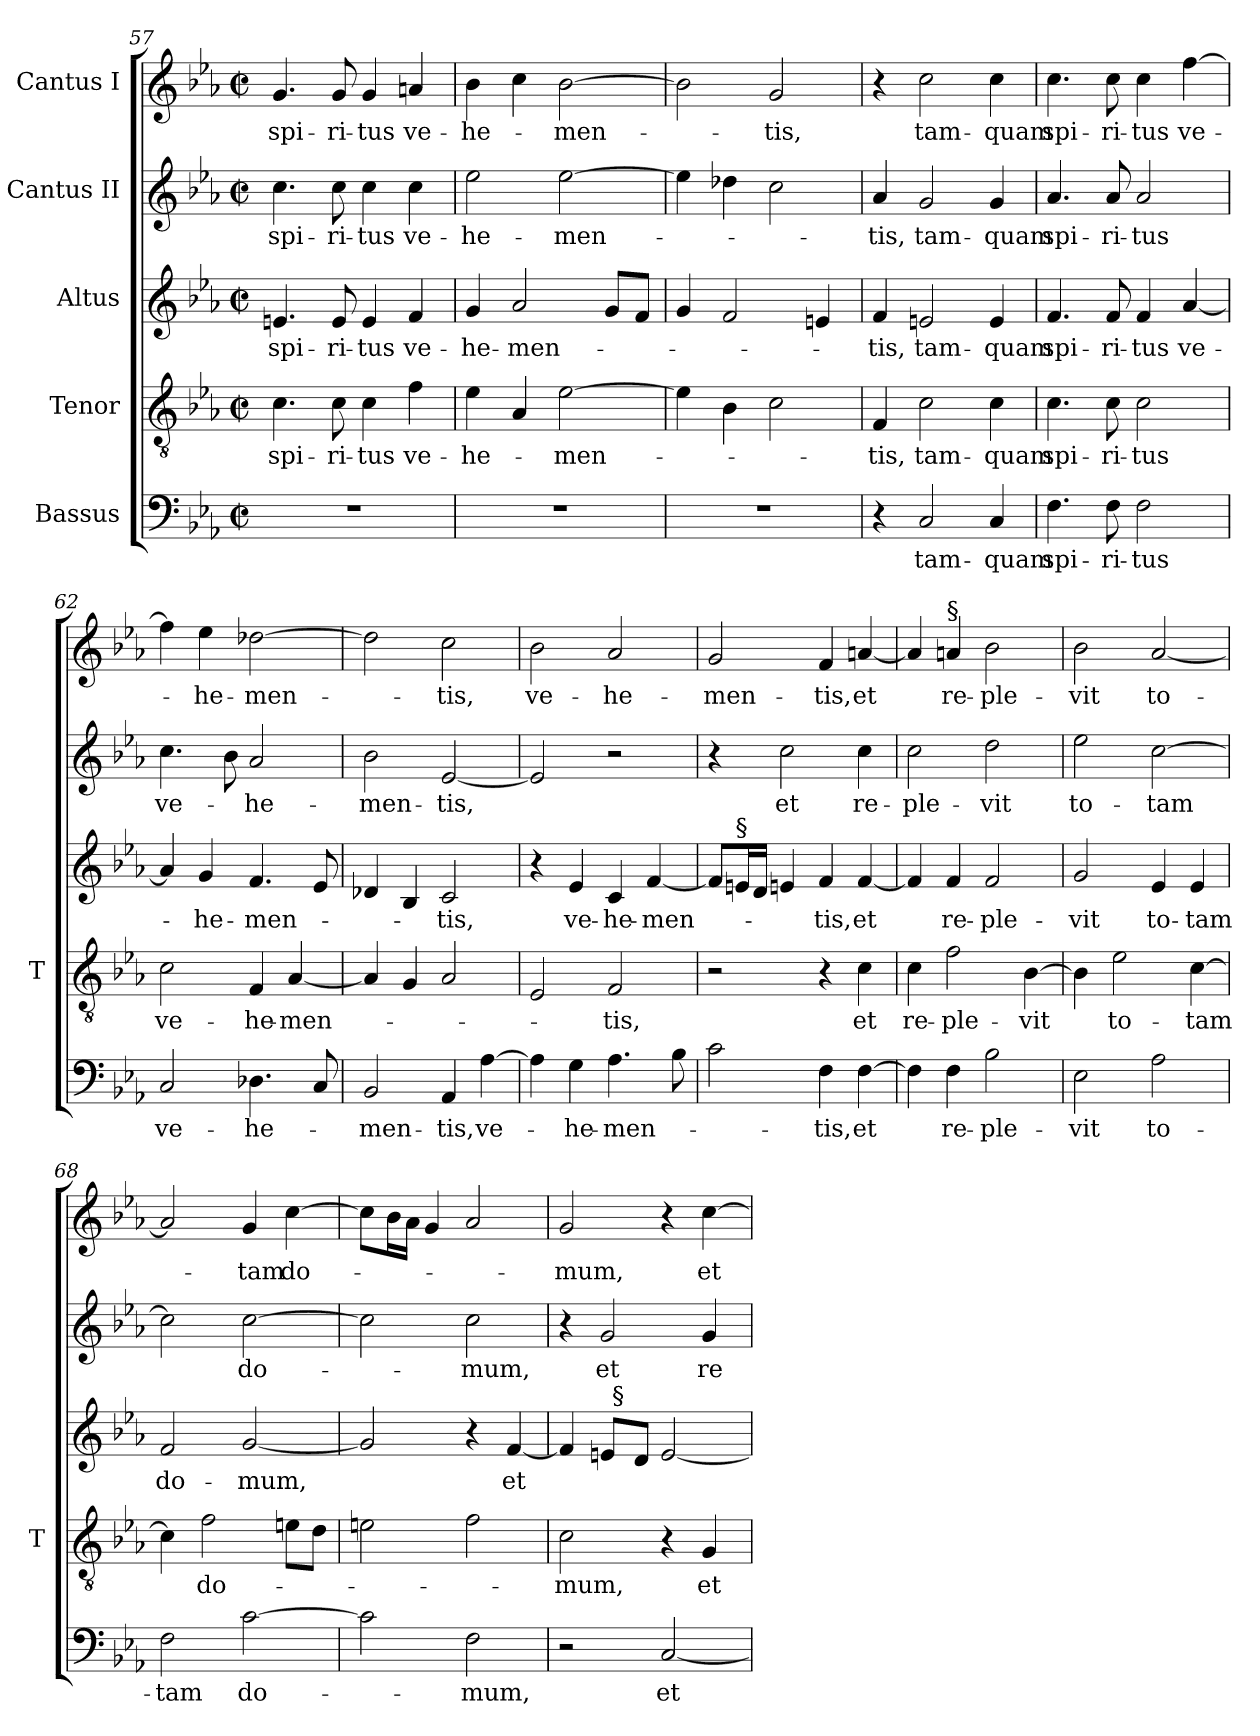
**kern	**text	**kern	**text	**kern	**text	**kern	**text	**kern	**text
*part5	*part5	*part4	*part4	*part3	*part3	*part2	*part2	*part1	*part1
*staff5	*staff5	*staff4	*staff4	*staff3	*staff3	*staff2	*staff2	*staff1	*staff1
*I"Bassus	*	*I"Tenor	*	*I"Altus	*	*I"Cantus II	*	*I"Cantus I	*
*	*	*I'T	*	*	*	*	*	*	*
*clefF4	*	*clefGv2	*	*clefG2	*	*clefG2	*	*clefG2	*
*	*	*ITrd7c12	*	*	*	*	*	*	*
*k[b-e-a-]	*	*k[b-e-a-]	*	*k[b-e-a-]	*	*k[b-e-a-]	*	*k[b-e-a-]	*
*E-:	*	*E-:	*	*E-:	*	*E-:	*	*E-:	*
*M2/2	*	*M2/2	*	*M2/2	*	*M2/2	*	*M2/2	*
*met(c|)	*	*met(c|)	*	*met(c|)	*	*met(c|)	*	*met(c|)	*
=57	=57	=57	=57	=57	=57	=57	=57	=57	=57
!	!	!	!LO:LY:b	!	!LO:LY:b	!	!LO:LY:b	!	!LO:LY:b
1r	.	4.C\	spi-	4.en/	spi-	4.cc\	spi-	4.g/	spi-
!	!	!	!LO:LY:b	!	!LO:LY:b	!	!LO:LY:b	!	!LO:LY:b
.	.	8C\	-ri-	8e/	-ri-	8cc\	-ri-	8g/	-ri-
!	!	!	!LO:LY:b	!	!LO:LY:b	!	!LO:LY:b	!	!LO:LY:b
.	.	4C\	-tus	4e/	-tus	4cc\	-tus	4g/	-tus
!	!	!	!LO:LY:b	!	!LO:LY:b	!	!LO:LY:b	!	!LO:LY:b
.	.	4F\	ve-	4f/	ve-	4cc\	ve-	4an/	ve-
=58	=58	=58	=58	=58	=58	=58	=58	=58	=58
!	!	!	!LO:LY:b	!	!LO:LY:b	!	!LO:LY:b	!	!LO:LY:b
1r	.	4E-\	-he-	4g/	-he-	2ee-\	-he-	4b-\	-he-
!	!	!	!	!	!LO:LY:b	!	!	!	!
.	.	4AA-/	.	2a-/	-men-	.	.	4cc\	.
!	!	!	!LO:LY:b	!	!	!	!LO:LY:b	!	!LO:LY:b
.	.	[>2E-\	-men-	.	.	[>2ee-\	-men-	[>2b-\	-men-
.	.	.	.	8g/L	.	.	.	.	.
.	.	.	.	8f/J	.	.	.	.	.
=59	=59	=59	=59	=59	=59	=59	=59	=59	=59
1r	.	4E-\]	.	4g/	.	4ee-\]	.	2b-\]	.
.	.	4BB-\	.	2f/	.	4dd-X\	.	.	.
!	!	!	!	!	!	!	!	!	!LO:LY:b
.	.	2C\	.	.	.	2cc\	.	2g/	-tis,
.	.	.	.	4en/	.	.	.	.	.
!!LO:LB:g=z
=60	=60	=60	=60	=60	=60	=60	=60	=60	=60
!	!	!	!LO:LY:b	!	!LO:LY:b	!	!LO:LY:b	!	!
4r	.	4FF/	-tis,	4f/	-tis,	4a-/	-tis,	4r	.
!	!LO:LY:b	!	!LO:LY:b	!	!LO:LY:b	!	!LO:LY:b	!	!LO:LY:b
2C/	tam-	2C\	tam-	2en/	tam-	2g/	tam-	2cc\	tam-
!	!LO:LY:b	!	!LO:LY:b	!	!LO:LY:b	!	!LO:LY:b	!	!LO:LY:b
4C/	-quam	4C\	-quam	4e/	-quam	4g/	-quam	4cc\	-quam
=61	=61	=61	=61	=61	=61	=61	=61	=61	=61
!	!LO:LY:b	!	!LO:LY:b	!	!LO:LY:b	!	!LO:LY:b	!	!LO:LY:b
4.F\	spi-	4.C\	spi-	4.f/	spi-	4.a-/	spi-	4.cc\	spi-
!	!LO:LY:b	!	!LO:LY:b	!	!LO:LY:b	!	!LO:LY:b	!	!LO:LY:b
8F\	-ri-	8C\	-ri-	8f/	-ri-	8a-/	-ri-	8cc\	-ri-
!	!LO:LY:b	!	!LO:LY:b	!	!LO:LY:b	!	!LO:LY:b	!	!LO:LY:b
2F\	-tus	2C\	-tus	4f/	-tus	2a-/	-tus	4cc\	-tus
!	!	!	!	!	!LO:LY:b	!	!	!	!LO:LY:b
.	.	.	.	[<4a-/	ve-	.	.	[>4ff\	ve-
=62	=62	=62	=62	=62	=62	=62	=62	=62	=62
!	!LO:LY:b	!	!LO:LY:b	!	!	!	!LO:LY:b	!	!
2C/	ve-	2C\	ve-	4a-/]	.	4.cc\	ve-	4ff\]	.
!	!	!	!	!	!LO:LY:b	!	!	!	!LO:LY:b
.	.	.	.	4g/	-he-	.	.	4ee-\	-he-
.	.	.	.	.	.	8b-\	.	.	.
!	!LO:LY:b	!	!LO:LY:b	!	!LO:LY:b	!	!LO:LY:b	!	!LO:LY:b
4.D-X\	-he-	4FF/	-he-	4.f/	-men-	2a-/	-he-	[>2dd-X\	-men-
!	!	!	!LO:LY:b	!	!	!	!	!	!
.	.	[<4AA-/	-men-	.	.	.	.	.	.
8C/	.	.	.	8e-/	.	.	.	.	.
=63	=63	=63	=63	=63	=63	=63	=63	=63	=63
!	!LO:LY:b	!	!	!	!	!	!LO:LY:b	!	!
2BB-/	-men-	4AA-/]	.	4d-X/	.	2b-\	-men-	2dd-\]	.
.	.	4GG/	.	4B-/	.	.	.	.	.
!	!LO:LY:b	!	!	!	!LO:LY:b	!	!LO:LY:b	!	!LO:LY:b
4AA-/	-tis,	2AA-/	.	2c/	-tis,	[<2e-/	-tis,	2cc\	-tis,
!	!LO:LY:b	!	!	!	!	!	!	!	!
[>4A-\	ve-	.	.	.	.	.	.	.	.
=64	=64	=64	=64	=64	=64	=64	=64	=64	=64
!	!	!	!	!	!	!	!	!	!LO:LY:b
4A-\]	.	2EE-/	.	4r	.	2e-/]	.	2b-\	ve-
!	!LO:LY:b	!	!	!	!LO:LY:b	!	!	!	!
4G\	-he-	.	.	4e-/	ve-	.	.	.	.
!	!LO:LY:b	!	!LO:LY:b	!	!LO:LY:b	!	!	!	!LO:LY:b
4.A-\	-men-	2FF/	-tis,	4c/	-he-	2r	.	2a-/	-he-
!	!	!	!	!	!LO:LY:b	!	!	!	!
.	.	.	.	[<4f/	-men-	.	.	.	.
8B-\	.	.	.	.	.	.	.	.	.
=65	=65	=65	=65	=65	=65	=65	=65	=65	=65
!	!	!	!	!	!	!	!	!	!LO:LY:b
2c\	.	2r	.	8f/L]	.	4r	.	2g/	-men-
!	!	!	!	!LO:TX:a:t=§	!	!	!	!	!
.	.	.	.	16e/L	.	.	.	.	.
.	.	.	.	16d/JJ	.	.	.	.	.
!	!	!	!	!	!	!	!LO:LY:b	!	!
.	.	.	.	4en/	.	2cc\	et	.	.
!	!LO:LY:b	!	!	!	!LO:LY:b	!	!	!	!LO:LY:b
4F\	-tis,	4r	.	4f/	-tis,	.	.	4f/	-tis,
!	!LO:LY:b	!	!LO:LY:b	!	!LO:LY:b	!	!LO:LY:b	!	!LO:LY:b
[>4F\	et	4C\	et	[<4f/	et	4cc\	re-	[<4an/	et
!!LO:PB:g=z
=66	=66	=66	=66	=66	=66	=66	=66	=66	=66
!	!	!	!LO:LY:b	!	!	!	!LO:LY:b	!	!
4F\]	.	4C\	re-	4f/]	.	2cc\	-ple-	4a/]	.
!	!	!	!	!	!	!	!	!LO:TX:a:t=§	!
!	!LO:LY:b	!	!LO:LY:b	!	!LO:LY:b	!	!	!	!LO:LY:b
4F\	re-	2F\	-ple-	4f/	re-	.	.	4a/	re-
!	!LO:LY:b	!	!	!	!LO:LY:b	!	!LO:LY:b	!	!LO:LY:b
2B-\	-ple-	.	.	2f/	-ple-	2dd\	-vit	2b-\	-ple-
!	!	!	!LO:LY:b	!	!	!	!	!	!
.	.	[>4BB-\	-vit	.	.	.	.	.	.
=67	=67	=67	=67	=67	=67	=67	=67	=67	=67
!	!LO:LY:b	!	!	!	!LO:LY:b	!	!LO:LY:b	!	!LO:LY:b
2E-\	-vit	4BB-\]	.	2g/	-vit	2ee-\	to-	2b-\	-vit
!	!	!	!LO:LY:b	!	!	!	!	!	!
.	.	2E-\	to-	.	.	.	.	.	.
!	!LO:LY:b	!	!	!	!LO:LY:b	!	!LO:LY:b	!	!LO:LY:b
2A-\	to-	.	.	4e-/	to-	[>2cc\	-tam	[<2a-/	to-
!	!	!	!LO:LY:b	!	!LO:LY:b	!	!	!	!
.	.	[>4C\	-tam	4e-/	-tam	.	.	.	.
=68	=68	=68	=68	=68	=68	=68	=68	=68	=68
!	!LO:LY:b	!	!	!	!LO:LY:b	!	!	!	!
2F\	-tam	4C\]	.	2f/	do-	2cc\]	.	2a-/]	.
!	!	!	!LO:LY:b	!	!	!	!	!	!
.	.	2F\	do-	.	.	.	.	.	.
!	!LO:LY:b	!	!	!	!LO:LY:b	!	!LO:LY:b	!	!LO:LY:b
[>2c\	do-	.	.	[<2g/	-mum,	[>2cc\	do-	4g/	-tam
!	!	!	!	!	!	!	!	!	!LO:LY:b
.	.	8En\L	.	.	.	.	.	[>4cc\	do-
.	.	8D\J	.	.	.	.	.	.	.
=69	=69	=69	=69	=69	=69	=69	=69	=69	=69
2c\]	.	2En\	.	2g/]	.	2cc\]	.	8cc\L]	.
.	.	.	.	.	.	.	.	16b-\L	.
.	.	.	.	.	.	.	.	16a-\JJ	.
.	.	.	.	.	.	.	.	4g/	.
!	!LO:LY:b	!	!	!	!	!	!LO:LY:b	!	!
2F\	-mum,	2F\	.	4r	.	2cc\	-mum,	2a-/	.
!	!	!	!	!	!LO:LY:b	!	!	!	!
.	.	.	.	[<4f/	et	.	.	.	.
=70	=70	=70	=70	=70	=70	=70	=70	=70	=70
!	!	!	!LO:LY:b	!	!	!	!	!	!LO:LY:b
*	*	*	*	*^	*	*	*	*	*
2r	.	2C\	-mum,	4f/]	4ryy	.	4r	.	2g/	-mum,
!	!	!	!	!	!	!	!	!LO:LY:b	!	!
.	.	.	.	8e/L	32ryy	.	2g/	et	.	.
!	!	!	!	!	!LO:TX:a:t=§	!	!	!	!	!
.	.	.	.	.	2ryy	.	.	.	.	.
.	.	.	.	8d/J	.	.	.	.	.	.
!	!LO:LY:b	!	!	!	!	!	!	!	!	!
[<2C/	et	4r	.	[<2e/	.	.	.	.	4r	.
!	!	!	!LO:LY:b	!	!	!	!	!LO:LY:b	!	!LO:LY:b
.	.	4GG/	et	.	.	.	4g/	re-	[>4cc\	et
.	.	.	.	.	8..ryy	.	.	.	.	.
*	*	*	*	*v	*v	*	*	*	*	*
=	=	=	=	=	=	=	=	=	=
*-	*-	*-	*-	*-	*-	*-	*-	*-	*-
